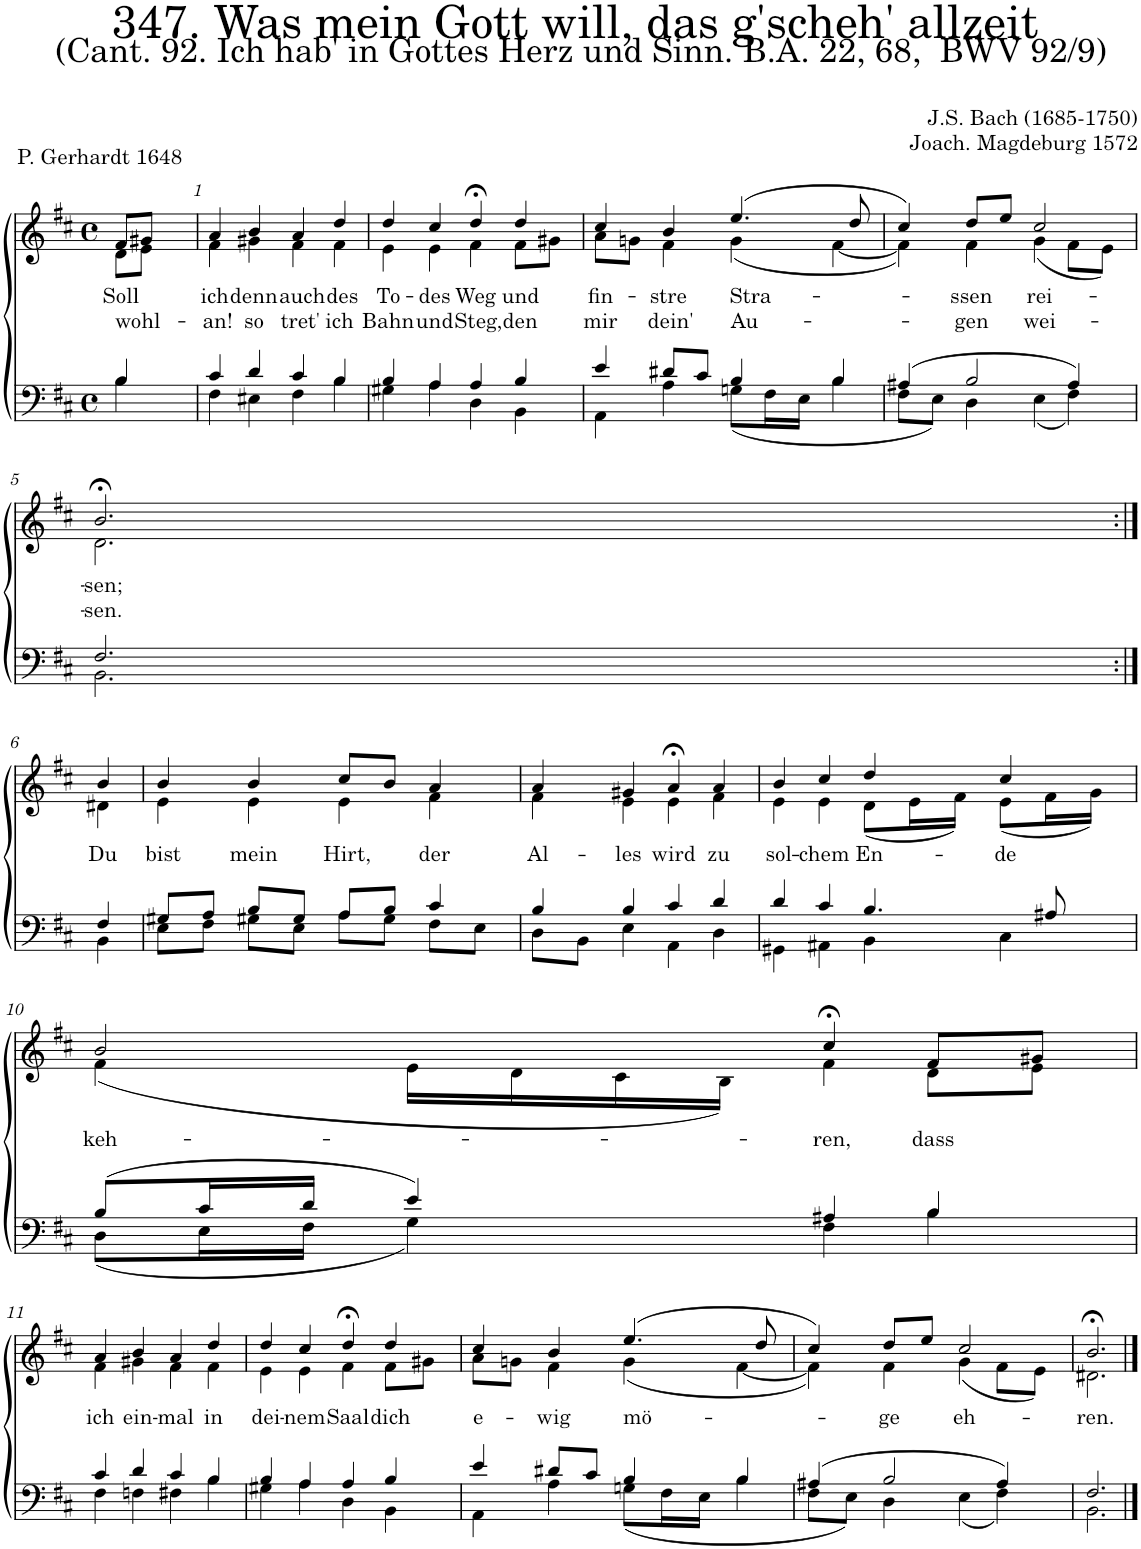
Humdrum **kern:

**kern	**kern	**text	**text
*part2	*part1	*part1	*part1
*staff2	*staff1	*staff1	*staff1
*I"Tenor/Bass	*I"Soprano/Alto	*	*
*clefF4	*clefG2	*	*
*k[f#c#]	*k[f#c#]	*	*
*M4/4	*M4/4	*	*
*met(c)	*met(c)	*	*
=	=	=	=
*^	*	*	*
!	!	!	!LO:LY:b	!LO:LY:b
*	*	*^	*	*
4B/	4B\	8f#/L	8d\L	Soll	wohl-
.	.	8g#X/J	8e\J	.	.
=1	=1	=1	=1	=1	=1
!	!	!	!	!LO:LY:b	!LO:LY:b
4c#/	4F#\	4a/	4f#\	ich	-an!
!	!	!	!	!LO:LY:b	!LO:LY:b
4d/	4E#X\	4b/	4g#X\	denn	so
!	!	!	!	!LO:LY:b	!LO:LY:b
4c#/	4F#\	4a/	4f#\	auch	tret'
!	!	!	!	!LO:LY:b	!LO:LY:b
4B/	4B\	4dd/	4f#\	des	ich
=2	=2	=2	=2	=2	=2
!	!	!	!	!LO:LY:b	!LO:LY:b
4B/	4G#X\	4dd/	4e\	To-	Bahn
!	!	!	!	!LO:LY:b	!LO:LY:b
4A/	4A\	4cc#/	4e\	-des	und
!	!	!	!	!LO:LY:b	!LO:LY:b
4A/	4D\	4dd;<,/	4f#\	Weg	Steg,
!	!	!	!	!LO:LY:b	!LO:LY:b
4B/	4BB\	4dd/	8f#\L	und	den
.	.	.	8g#X\J	.	.
=3	=3	=3	=3	=3	=3
!	!	!	!	!LO:LY:b	!LO:LY:b
4e/	4AA\	4cc#/	8a\L	fin-	mir
.	.	.	8gn\J	.	.
!	!	!	!	!LO:LY:b	!LO:LY:b
8d#X/L	4A\	4b/	4f#\	-stre	dein'
8c#/J	.	.	.	.	.
!	!	!	!	!LO:LY:b	!LO:LY:b
4B/	(8Gn\L	(4.ee/	(4g\	Stra-	Au-
.	16F#\L	.	.	.	.
.	16E\JJ	.	.	.	.
4B/	4B\	.	[4f#\	.	.
.	.	8dd/	.	.	.
=4	=4	=4	=4	=4	=4
(4A#X/	8F#\L	4cc#/)	4f#\])	.	.
.	8E\J)	.	.	.	.
!	!	!	!	!LO:LY:b	!LO:LY:b
2B/	4D\	8dd/L	4f#\	-ssen	-gen
.	.	8ee/J	.	.	.
!	!	!	!	!LO:LY:b	!LO:LY:b
.	(4E\	2cc#/	(4g\	rei-	wei-
4A#/)	4F#\)	.	8f#\L	.	.
.	.	.	8e\J)	.	.
!!LO:LB:g=z	!!
=5	=5	=5	=5	=5	=5
!	!	!	!	!LO:LY:b	!LO:LY:b
2.F#/	2.BB\	2.b;<,/	2.d\	-sen;	-sen.
!!LO:LB:g=z	!!
=6:|!	=6:|!	=6:|!	=6:|!	=6:|!	=6:|!
!	!	!	!	!LO:LY:b	!
4F#/	4BB\	4b/	4d#X\	Du	.
=7	=7	=7	=7	=7	=7
!	!	!	!	!LO:LY:b	!
8G#X/L	8E\L	4b/	4e\	bist	.
8A/J	8F#\J	.	.	.	.
!	!	!	!	!LO:LY:b	!
8B/L	8G#X\L	4b/	4e\	mein	.
8G#/J	8E\J	.	.	.	.
!	!	!	!	!LO:LY:b	!
8A/L	8A\L	8cc#/L	4e\	Hirt,	.
8B/J	8G#\J	8b/J	.	.	.
!	!	!	!	!LO:LY:b	!
4c#/	8F#\L	4a/	4f#\	der	.
.	8E\J	.	.	.	.
=8	=8	=8	=8	=8	=8
!	!	!	!	!LO:LY:b	!
4B/	8D\L	4a/	4f#\	Al-	.
.	8BB\J	.	.	.	.
!	!	!	!	!LO:LY:b	!
4B/	4E\	4g#X/	4e\	-les	.
!	!	!	!	!LO:LY:b	!
4c#/	4AA\	4a;<,/	4e\	wird	.
!	!	!	!	!LO:LY:b	!
4d/	4D\	4a/	4f#\	zu	.
=9	=9	=9	=9	=9	=9
!	!	!	!	!LO:LY:b	!
4d/	4GG#X\	4b/	4e\	sol-	.
!	!	!	!	!LO:LY:b	!
4c#/	4AA#X\	4cc#/	4e\	-chem	.
!	!	!	!	!LO:LY:b	!
4.B/	4BB\	4dd/	(8d\L	En-	.
.	.	.	16e\L	.	.
.	.	.	16f#\JJ)	.	.
!	!	!	!	!LO:LY:b	!
.	4C#\	4cc#/	(8e\L	-de	.
8A#X/	.	.	16f#\L	.	.
.	.	.	16g\JJ)	.	.
!!LO:LB:g=z	!!
=10	=10	=10	=10	=10	=10
!	!	!	!	!LO:LY:b	!
(8B/L	(8D\L	2b/	(4f#\	keh-	.
16c#/L	16E\L	.	.	.	.
16d/JJ	16F#\JJ	.	.	.	.
4e/)	4G\)	.	16e\LL	.	.
.	.	.	16d\	.	.
.	.	.	16c#\	.	.
.	.	.	16B\JJ)	.	.
!	!	!	!	!LO:LY:b	!
4A#X/	4F#\	4cc#;<,/	4f#\	-ren,	.
!	!	!	!	!LO:LY:b	!
4B/	4B\	8f#/L	8d\L	dass	.
.	.	8g#X/J	8e\J	.	.
!!LO:LB:g=z	!!
=11	=11	=11	=11	=11	=11
!	!	!	!	!LO:LY:b	!
4c#/	4F#\	4a/	4f#\	ich	.
!	!	!	!	!LO:LY:b	!
4d/	4Fn\	4b/	4g#X\	ein-	.
!	!	!	!	!LO:LY:b	!
4c#/	4F#X\	4a/	4f#\	-mal	.
!	!	!	!	!LO:LY:b	!
4B/	4B\	4dd/	4f#\	in	.
=12	=12	=12	=12	=12	=12
!	!	!	!	!LO:LY:b	!
4B/	4G#X\	4dd/	4e\	dei-	.
!	!	!	!	!LO:LY:b	!
4A/	4A\	4cc#/	4e\	-nem	.
!	!	!	!	!LO:LY:b	!
4A/	4D\	4dd;<,/	4f#\	Saal	.
!	!	!	!	!LO:LY:b	!
4B/	4BB\	4dd/	8f#\L	dich	.
.	.	.	8g#X\J	.	.
=13	=13	=13	=13	=13	=13
!	!	!	!	!LO:LY:b	!
4e/	4AA\	4cc#/	8a\L	e-	.
.	.	.	8gn\J	.	.
!	!	!	!	!LO:LY:b	!
8d#X/L	4A\	4b/	4f#\	-wig	.
8c#/J	.	.	.	.	.
!	!	!	!	!LO:LY:b	!
4B/	(8Gn\L	(4.ee/	(4g\	mö-	.
.	16F#\L	.	.	.	.
.	16E\JJ	.	.	.	.
4B/	4B\	.	[4f#\	.	.
.	.	8dd/	.	.	.
=14	=14	=14	=14	=14	=14
(4A#X/	8F#\L	4cc#/)	4f#\])	.	.
.	8E\J)	.	.	.	.
!	!	!	!	!LO:LY:b	!
2B/	4D\	8dd/L	4f#\	-ge	.
.	.	8ee/J	.	.	.
!	!	!	!	!LO:LY:b	!
.	(4E\	2cc#/	(4g\	eh-	.
4A#/)	4F#\)	.	8f#\L	.	.
.	.	.	8e\J)	.	.
=15	=15	=15	=15	=15	=15
!	!	!	!	!LO:LY:b	!
2.F#/	2.BB\	2.b;</	2.d#X\	-ren.	.
*v	*v	*	*	*	*
*	*v	*v	*	*
==	==	==	==
*-	*-	*-	*-
